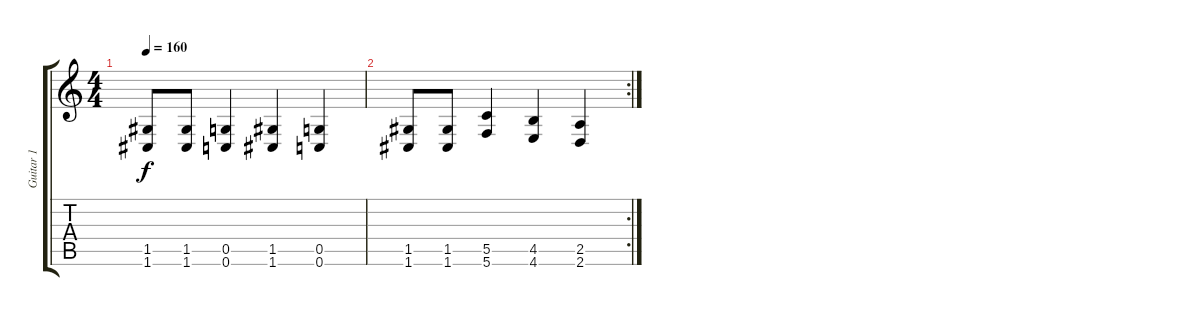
\track ("Guitar 1" "Guitar 1") {instrument distortionguitar}
\staff {score tabs}
\tuning (D4 A3 F3 C3 G2 C2) {hide}
\ts (4 4)
\tempo 160
\clef g2
\ks c
(1.5 1.6).8{dy f} (1.5 1.6).8 (0.5 0.6).4 (1.5 1.6).4 (0.5 0.6).4 |
\rc 2
(1.5 1.6).8 (1.5 1.6).8 (5.5 5.6).4 (4.5 4.6).4 (2.5 2.6).4
